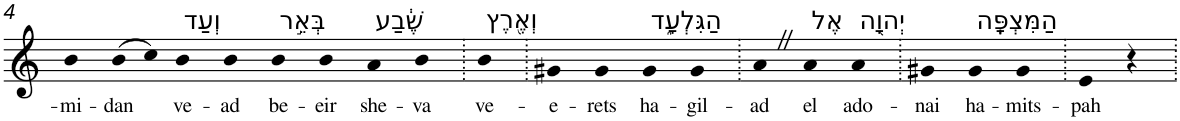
**kern	**text
*part1	*part1
*staff1	*staff1
*I"Piano	*
*I'Pno	*
!!LO:PB:g=z
*clefG2	*
*k[]	*
=4	=4
!	!LO:LY:b
4b	-mi-
!	!LO:LY:b
(>8b	-dan
8cc)	.
!LO:TX:a:t=וְעַד	!
!	!LO:LY:b
4b	ve-
!	!LO:LY:b
4b	-ad
!LO:TX:a:t=בְּאֵ֣ר	!
!	!LO:LY:b
4b	be-
!	!LO:LY:b
4b	-eir
!LO:TX:a:t=שֶׁ֔בַע	!
!	!LO:LY:b
4a	she-
!	!LO:LY:b
4b	-va
=5.	=5.
!LO:TX:a:t=וְאֶ֖רֶץ	!
!	!LO:LY:b
4b	ve-
=6.	=6.
!	!LO:LY:b
4g#X	-e-
!	!LO:LY:b
4g#	-rets
!LO:TX:a:t=הַגִּלְעָ֑ד	!
!	!LO:LY:b
4g#	ha-
!	!LO:LY:b
4g#	-gil-
=7.	=7.
!	!LO:LY:b
4aZ	-ad
!LO:TX:a:t=אֶל	!
!	!LO:LY:b
4a	el
!LO:TX:a:t=יְהוָ֖ה	!
!	!LO:LY:b
4a	ado-
=8.	=8.
!	!LO:LY:b
4g#X	-nai
!LO:TX:a:t=הַמִּצְפָּֽה	!
!	!LO:LY:b
4g#	ha-
!	!LO:LY:b
4g#	-mits-
=9.	=9.
!	!LO:LY:b
4e	-pah
4r	.
=.	=.
*-	*-
